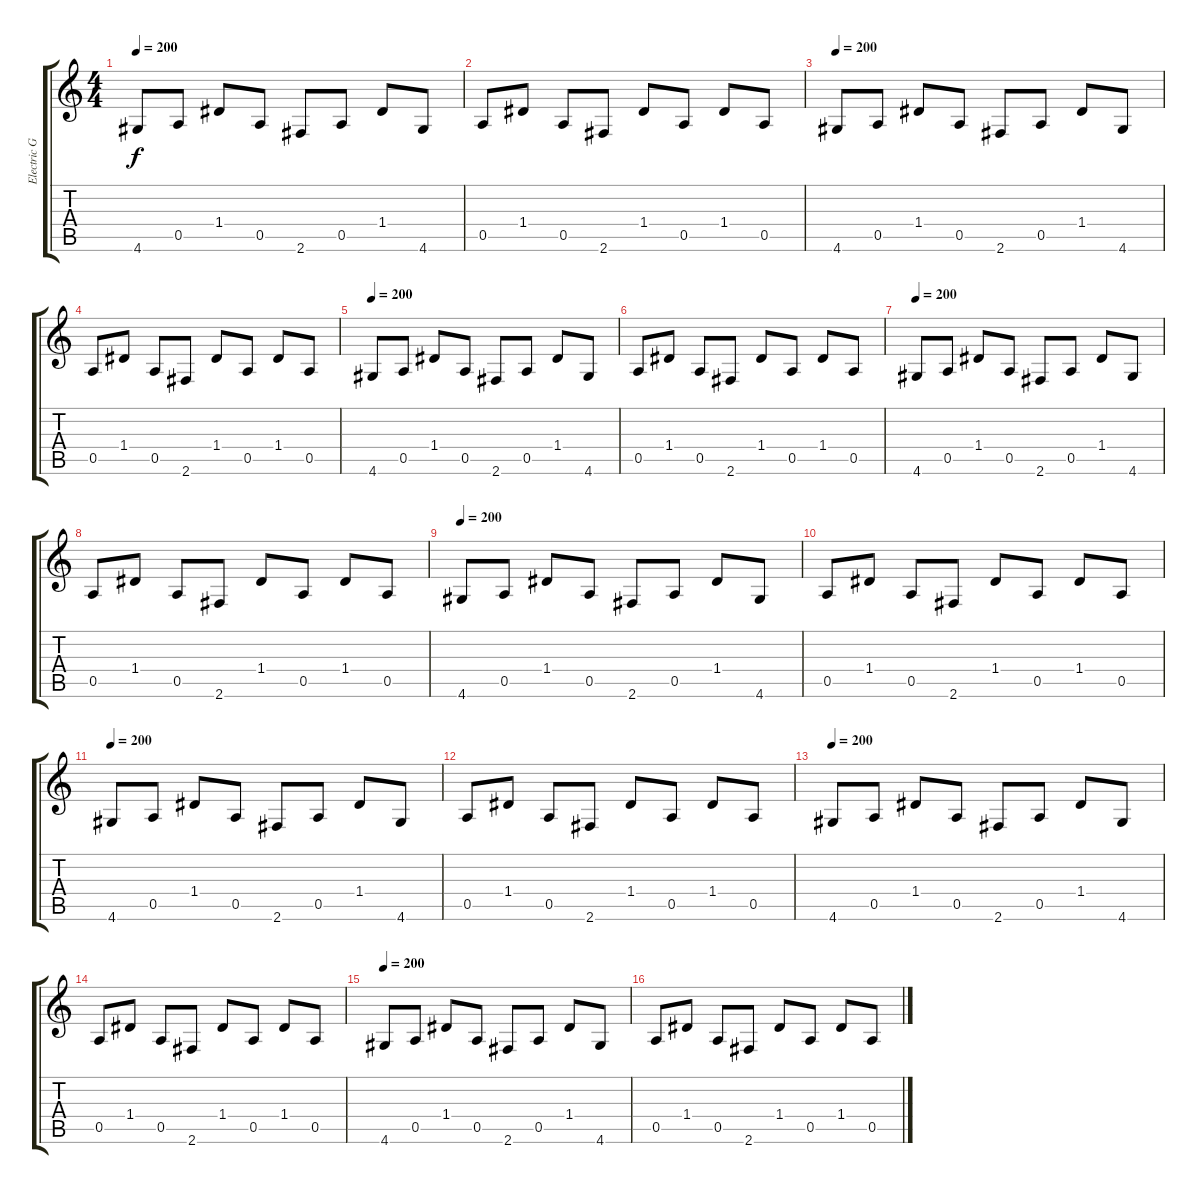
\track ("Electric Guitar 1" "Electric G") {instrument distortionguitar}
\staff {score tabs}
\tuning (E4 B3 G3 D3 A2 E2) {hide}
\ts (4 4)
\tempo 200
\clef g2
\ks c
4.6.8{dy f} 0.5.8 1.4.8 0.5.8 2.6.8 0.5.8 1.4.8 4.6.8 |
0.5.8 1.4.8 0.5.8 2.6.8 1.4.8 0.5.8 1.4.8 0.5.8 |
\tempo 200
4.6.8 0.5.8 1.4.8 0.5.8 2.6.8 0.5.8 1.4.8 4.6.8 |
0.5.8 1.4.8 0.5.8 2.6.8 1.4.8 0.5.8 1.4.8 0.5.8 |
\tempo 200
4.6.8 0.5.8 1.4.8 0.5.8 2.6.8 0.5.8 1.4.8 4.6.8 |
0.5.8 1.4.8 0.5.8 2.6.8 1.4.8 0.5.8 1.4.8 0.5.8 |
\tempo 200
4.6.8 0.5.8 1.4.8 0.5.8 2.6.8 0.5.8 1.4.8 4.6.8 |
0.5.8 1.4.8 0.5.8 2.6.8 1.4.8 0.5.8 1.4.8 0.5.8 |
\tempo 200
4.6.8 0.5.8 1.4.8 0.5.8 2.6.8 0.5.8 1.4.8 4.6.8 |
0.5.8 1.4.8 0.5.8 2.6.8 1.4.8 0.5.8 1.4.8 0.5.8 |
\tempo 200
4.6.8 0.5.8 1.4.8 0.5.8 2.6.8 0.5.8 1.4.8 4.6.8 |
0.5.8 1.4.8 0.5.8 2.6.8 1.4.8 0.5.8 1.4.8 0.5.8 |
\tempo 200
4.6.8 0.5.8 1.4.8 0.5.8 2.6.8 0.5.8 1.4.8 4.6.8 |
0.5.8 1.4.8 0.5.8 2.6.8 1.4.8 0.5.8 1.4.8 0.5.8 |
\tempo 200
4.6.8 0.5.8 1.4.8 0.5.8 2.6.8 0.5.8 1.4.8 4.6.8 |
0.5.8 1.4.8 0.5.8 2.6.8 1.4.8 0.5.8 1.4.8 0.5.8
